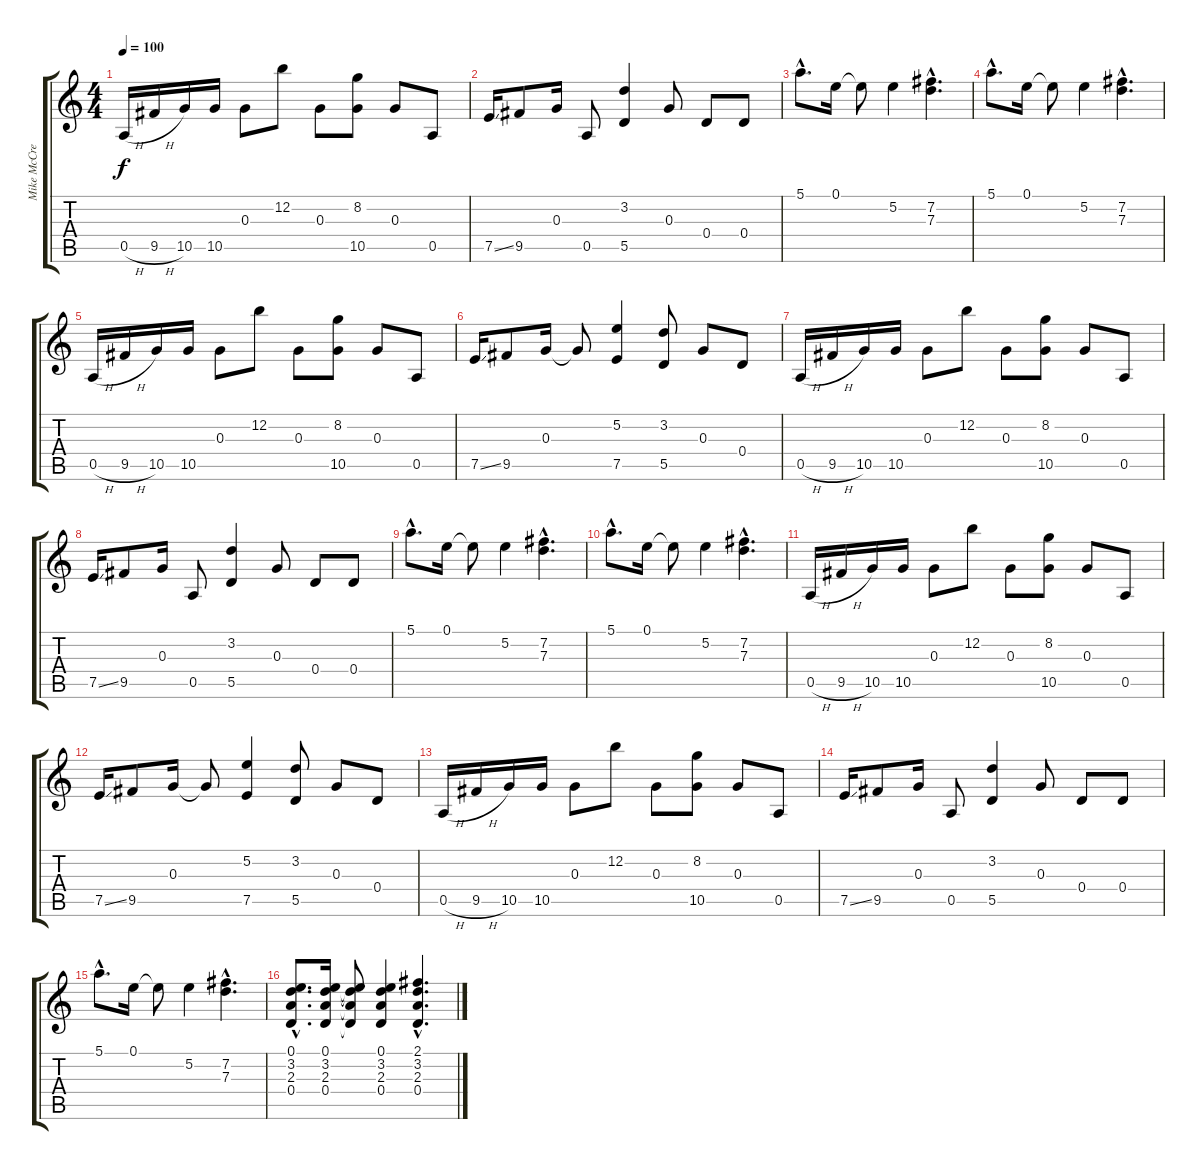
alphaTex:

\track ("Mike McCready" "Mike McCre") {instrument acousticguitarsteel}
\staff {score tabs}
\tuning (E4 B3 G3 D3 A2 E2) {hide}
\ts (4 4)
\tempo 100
\clef g2
\ks c
0.5{h}.16{dy f} 9.5{h}.16 10.5.16 10.5.16 0.3.8 12.2.8 0.3.8 (8.2 10.5).8 0.3.8 0.5.8 |
7.5{ss}.16 9.5.8 0.3.16 0.5.8 (3.2 5.5).4 0.3.8 0.4.8 0.4.8 |
5.1{hac}.8{d} 0.1.16 0.1{t}.8 5.2.4 (7.2{hac} 7.3{hac}).4{d} |
5.1{hac}.8{d} 0.1.16 0.1{t}.8 5.2.4 (7.2{hac} 7.3{hac}).4{d} |
0.5{h}.16 9.5{h}.16 10.5.16 10.5.16 0.3.8 12.2.8 0.3.8 (8.2 10.5).8 0.3.8 0.5.8 |
7.5{ss}.16 9.5.8 0.3.16 0.3{t}.8 (5.2 7.5).4 (3.2 5.5).8 0.3.8 0.4.8 |
0.5{h}.16 9.5{h}.16 10.5.16 10.5.16 0.3.8 12.2.8 0.3.8 (8.2 10.5).8 0.3.8 0.5.8 |
7.5{ss}.16 9.5.8 0.3.16 0.5.8 (3.2 5.5).4 0.3.8 0.4.8 0.4.8 |
5.1{hac}.8{d} 0.1.16 0.1{t}.8 5.2.4 (7.2{hac} 7.3{hac}).4{d} |
5.1{hac}.8{d} 0.1.16 0.1{t}.8 5.2.4 (7.2{hac} 7.3{hac}).4{d} |
0.5{h}.16 9.5{h}.16 10.5.16 10.5.16 0.3.8 12.2.8 0.3.8 (8.2 10.5).8 0.3.8 0.5.8 |
7.5{ss}.16 9.5.8 0.3.16 0.3{t}.8 (5.2 7.5).4 (3.2 5.5).8 0.3.8 0.4.8 |
0.5{h}.16 9.5{h}.16 10.5.16 10.5.16 0.3.8 12.2.8 0.3.8 (8.2 10.5).8 0.3.8 0.5.8 |
7.5{ss}.16 9.5.8 0.3.16 0.5.8 (3.2 5.5).4 0.3.8 0.4.8 0.4.8 |
5.1{hac}.8{d} 0.1.16 0.1{t}.8 5.2.4 (7.2{hac} 7.3{hac}).4{d} |
(0.1{hac} 3.2{hac} 2.3{hac} 0.4{hac}).8{d} (0.1 3.2 2.3 0.4).16 (0.1{t} 3.2{t} 2.3{t} 0.4{t}).8 (0.1 3.2 2.3 0.4).4 (2.1{hac} 3.2{hac} 2.3{hac} 0.4{hac}).4{d}
